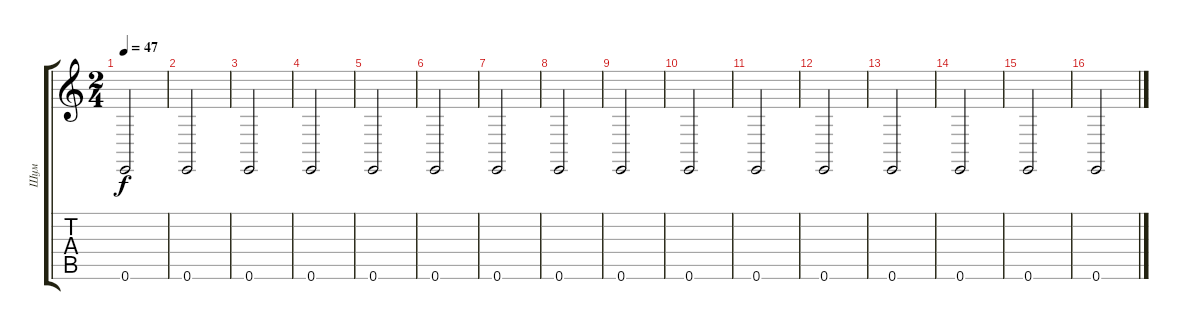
\track ("Шум" "Шум") {instrument fx2soundtrack}
\staff {score tabs}
\tuning (E4 B3 G3 D3 A2 E2) {hide}
\ts (2 4)
\tempo 47
\clef g2
\ks c
0.6.2{dy f} |
0.6.2 |
0.6.2 |
0.6.2 |
0.6.2 |
0.6.2 |
0.6.2 |
0.6.2 |
0.6.2 |
0.6.2 |
0.6.2 |
0.6.2 |
0.6.2 |
0.6.2 |
0.6.2 |
0.6.2
